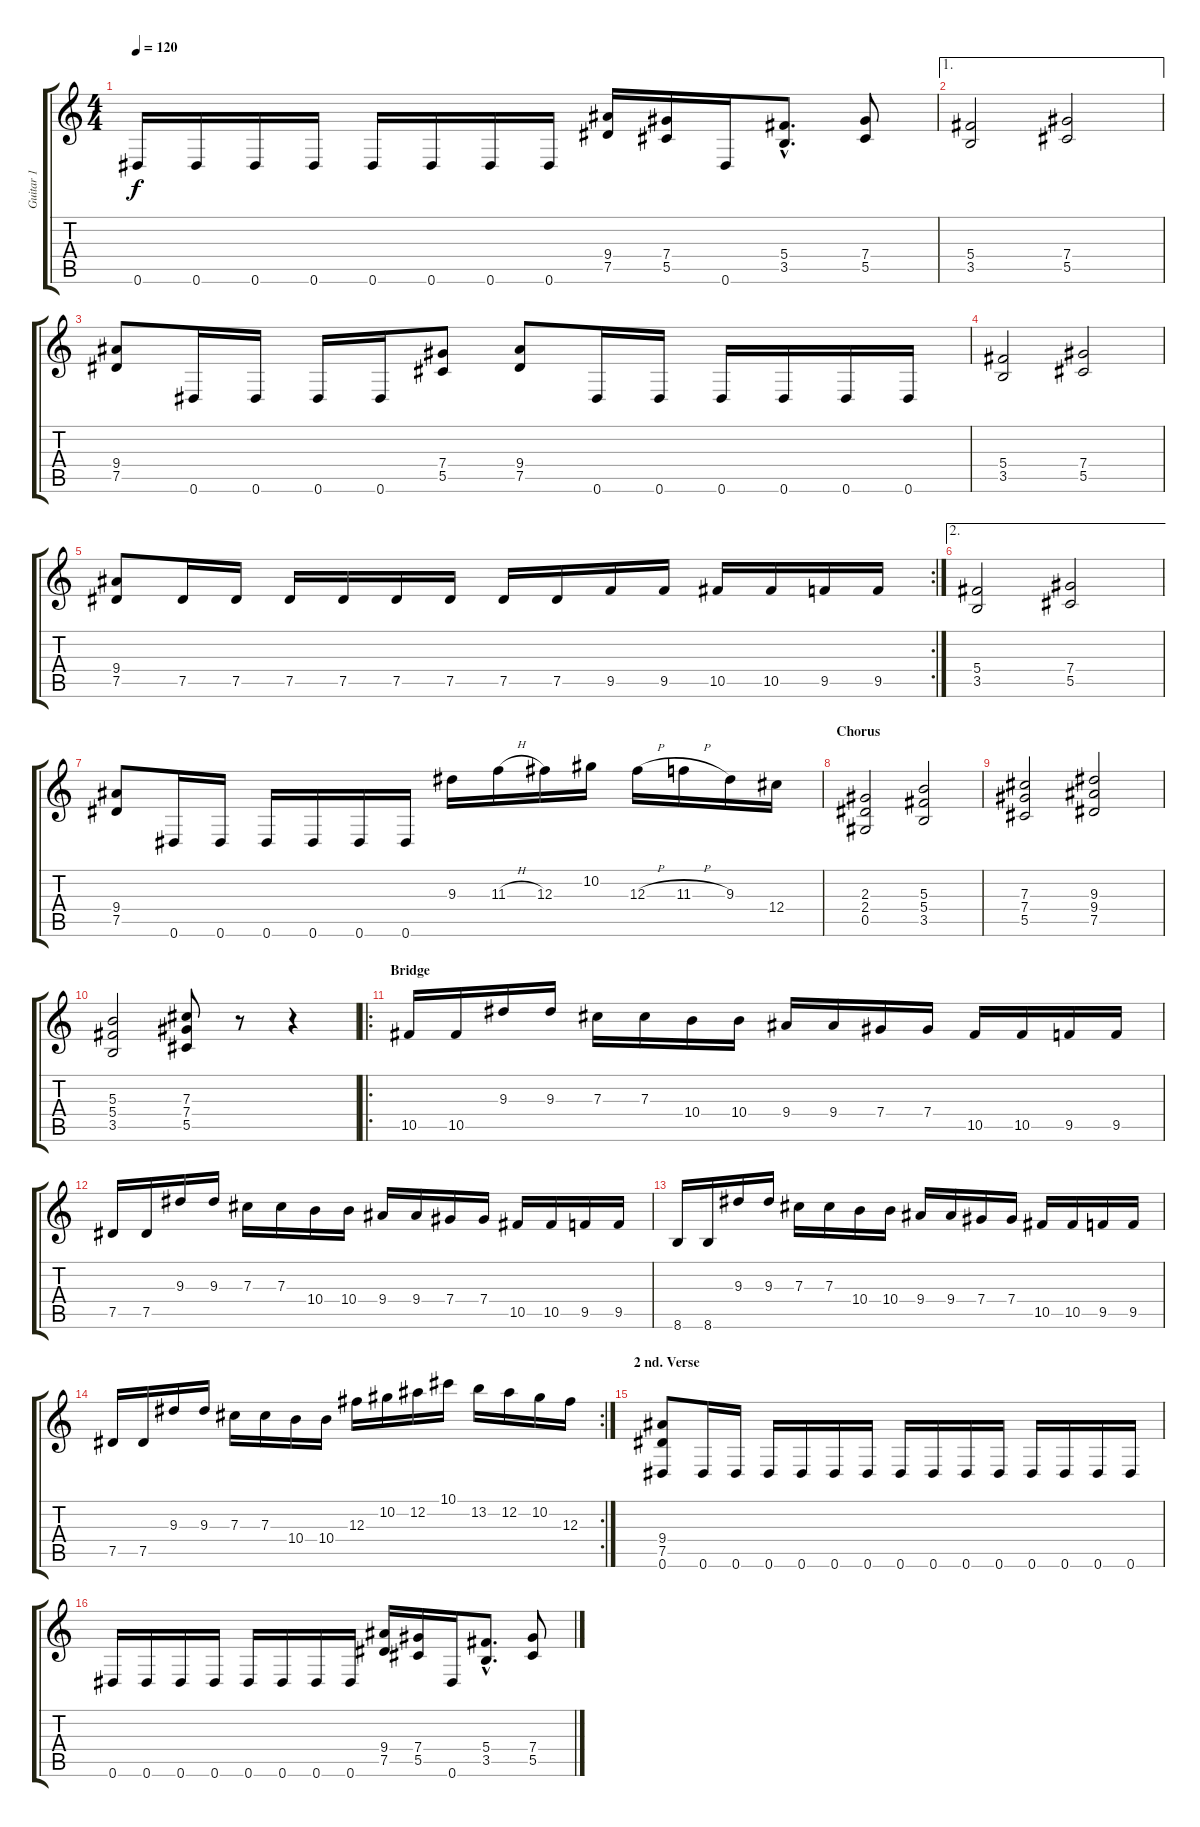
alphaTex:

\track ("Guitar 1" "Guitar 1") {instrument distortionguitar}
\staff {score tabs}
\tuning (Eb4 Bb3 Gb3 Db3 Ab2 Eb2) {hide}
\ts (4 4)
\tempo 120
\clef g2
\ks c
0.6.16{dy f} 0.6.16 0.6.16 0.6.16 0.6.16 0.6.16 0.6.16 0.6.16 (9.4 7.5).16 (7.4 5.5).16 0.6.16 (5.4{hac} 3.5{hac}).8{d} (7.4 5.5).8 |
\ae 1
(5.4 3.5).2 (7.4 5.5).2 |
(9.4 7.5).8 0.6.16 0.6.16 0.6.16 0.6.16 (7.4 5.5).8 (9.4 7.5).8 0.6.16 0.6.16 0.6.16 0.6.16 0.6.16 0.6.16 |
(5.4 3.5).2 (7.4 5.5).2 |
\rc 2
(9.4 7.5).8 7.5.16 7.5.16 7.5.16 7.5.16 7.5.16 7.5.16 7.5.16 7.5.16 9.5.16 9.5.16 10.5.16 10.5.16 9.5.16 9.5.16 |
\ae 2
(5.4 3.5).2 (7.4 5.5).2 |
(9.4 7.5).8 0.6.16 0.6.16 0.6.16 0.6.16 0.6.16 0.6.16 9.3.16 11.3{h}.16 12.3.16 10.2.16 12.3{h}.16 11.3{h}.16 9.3.16 12.4.16 |
\section ("" "Chorus")
(2.3 2.4 0.5).2 (5.3 5.4 3.5).2 |
(7.3 7.4 5.5).2 (9.3 9.4 7.5).2 |
(5.3 5.4 3.5).2 (7.3 7.4 5.5).8 r.8 r.4 |
\ro
\section ("" "Bridge")
10.5.16 10.5.16 9.3.16 9.3.16 7.3.16 7.3.16 10.4.16 10.4.16 9.4.16 9.4.16 7.4.16 7.4.16 10.5.16 10.5.16 9.5.16 9.5.16 |
7.5.16 7.5.16 9.3.16 9.3.16 7.3.16 7.3.16 10.4.16 10.4.16 9.4.16 9.4.16 7.4.16 7.4.16 10.5.16 10.5.16 9.5.16 9.5.16 |
8.6.16 8.6.16 9.3.16 9.3.16 7.3.16 7.3.16 10.4.16 10.4.16 9.4.16 9.4.16 7.4.16 7.4.16 10.5.16 10.5.16 9.5.16 9.5.16 |
\rc 2
7.5.16 7.5.16 9.3.16 9.3.16 7.3.16 7.3.16 10.4.16 10.4.16 12.3.16 10.2.16 12.2.16 10.1.16 13.2.16 12.2.16 10.2.16 12.3.16 |
\section ("" "2 nd. Verse")
(9.4 7.5 0.6).8 0.6.16 0.6.16 0.6.16 0.6.16 0.6.16 0.6.16 0.6.16 0.6.16 0.6.16 0.6.16 0.6.16 0.6.16 0.6.16 0.6.16 |
0.6.16 0.6.16 0.6.16 0.6.16 0.6.16 0.6.16 0.6.16 0.6.16 (9.4 7.5).16 (7.4 5.5).16 0.6.16 (5.4{hac} 3.5{hac}).8{d} (7.4 5.5).8
